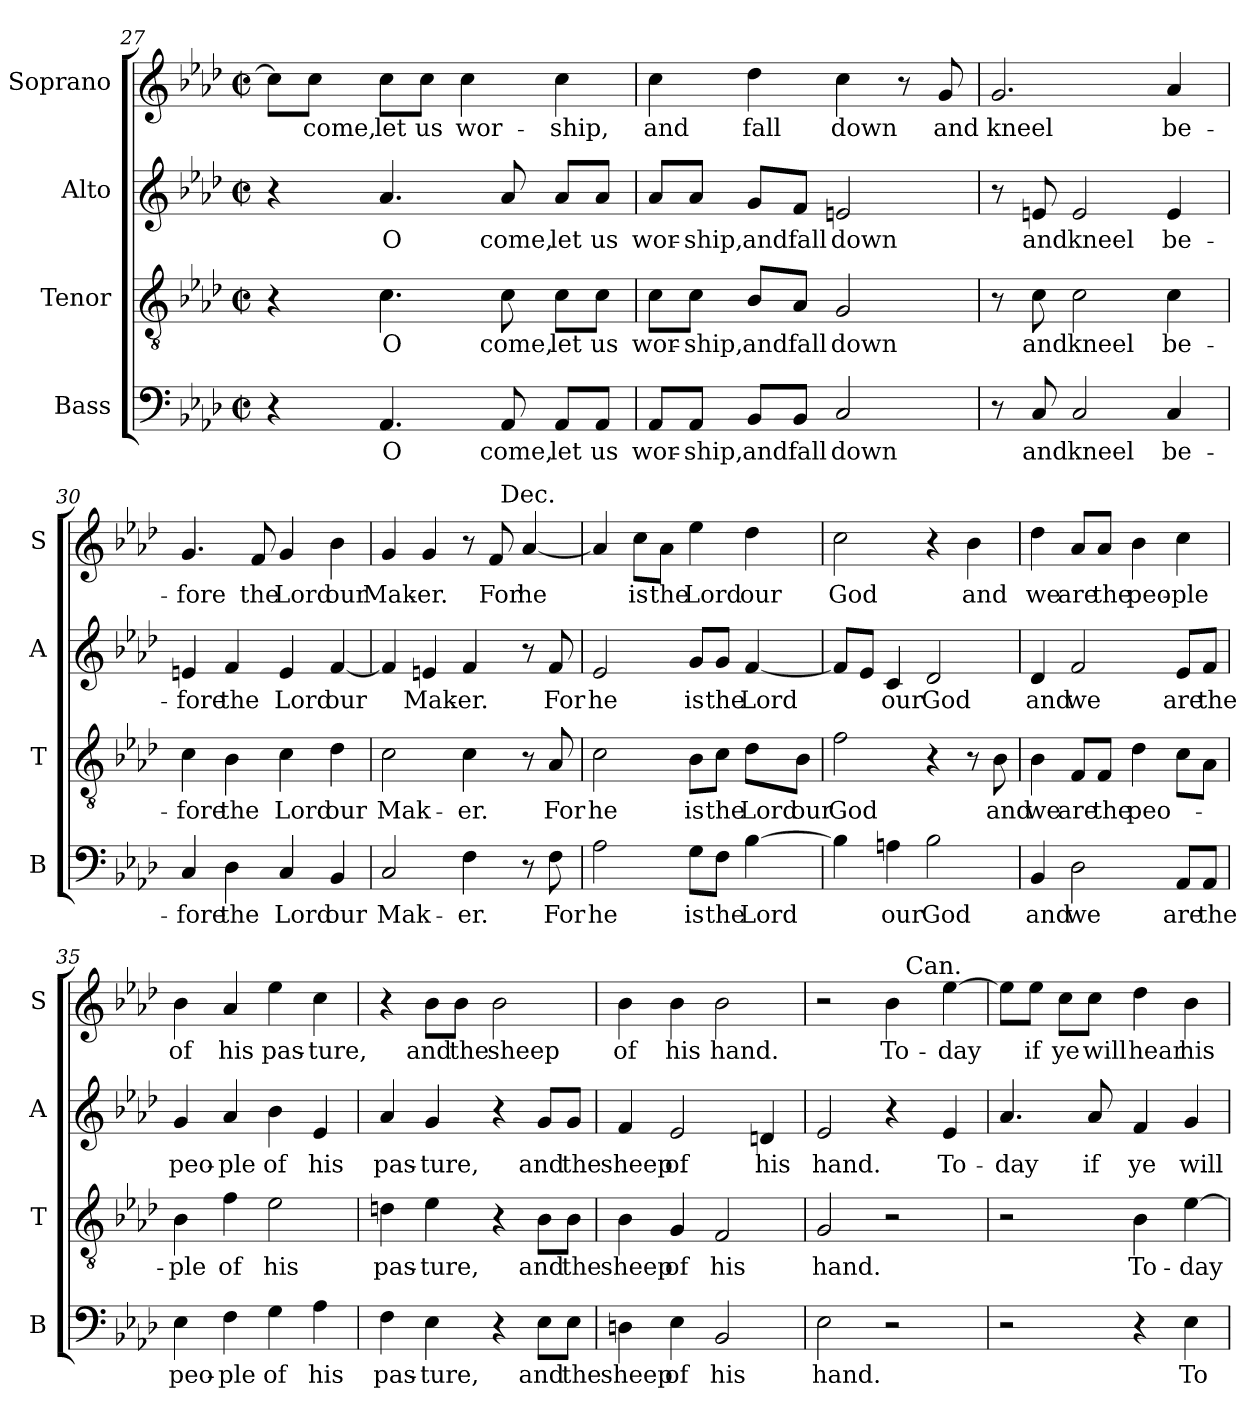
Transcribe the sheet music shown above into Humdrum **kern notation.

**kern	**text	**kern	**text	**kern	**text	**kern	**text
*part4	*part4	*part3	*part3	*part2	*part2	*part1	*part1
*staff4	*staff4	*staff3	*staff3	*staff2	*staff2	*staff1	*staff1
*I"Bass	*	*I"Tenor	*	*I"Alto	*	*I"Soprano	*
*I'B	*	*I'T	*	*I'A	*	*I'S	*
*clefF4	*	*clefGv2	*	*clefG2	*	*clefG2	*
*k[b-e-a-d-]	*	*k[b-e-a-d-]	*	*k[b-e-a-d-]	*	*k[b-e-a-d-]	*
*A-:	*	*A-:	*	*A-:	*	*A-:	*
*M2/2	*	*M2/2	*	*M2/2	*	*M2/2	*
*met(c|)	*	*met(c|)	*	*met(c|)	*	*met(c|)	*
=27	=27	=27	=27	=27	=27	=27	=27
4r	.	4r	.	4r	.	8cc\L]	.
!	!	!	!	!	!	!	!LO:LY:b
.	.	.	.	.	.	8cc\J	come,
!	!LO:LY:b	!	!LO:LY:b	!	!LO:LY:b	!	!LO:LY:b
4.AA-/	O	4.c\	O	4.a-/	O	8cc\L	let
!	!	!	!	!	!	!	!LO:LY:b
.	.	.	.	.	.	8cc\J	us
!	!	!	!	!	!	!	!LO:LY:b
.	.	.	.	.	.	4cc\	wor-
!	!LO:LY:b	!	!LO:LY:b	!	!LO:LY:b	!	!
8AA-/	come,	8c\	come,	8a-/	come,	.	.
!	!LO:LY:b	!	!LO:LY:b	!	!LO:LY:b	!	!LO:LY:b
8AA-/L	let	8c\L	let	8a-/L	let	4cc\	-ship,
!	!LO:LY:b	!	!LO:LY:b	!	!LO:LY:b	!	!
8AA-/J	us	8c\J	us	8a-/J	us	.	.
!!LO:LB:g=z
=28	=28	=28	=28	=28	=28	=28	=28
!	!LO:LY:b	!	!LO:LY:b	!	!LO:LY:b	!	!LO:LY:b
8AA-/L	wor-	8c\L	wor-	8a-/L	wor-	4cc\	and
!	!LO:LY:b	!	!LO:LY:b	!	!LO:LY:b	!	!
8AA-/J	-ship,	8c\J	-ship,	8a-/J	-ship,	.	.
!	!LO:LY:b	!	!LO:LY:b	!	!LO:LY:b	!	!LO:LY:b
8BB-/L	and	8B-/L	and	8g/L	and	4dd-\	fall
!	!LO:LY:b	!	!LO:LY:b	!	!LO:LY:b	!	!
8BB-/J	fall	8A-/J	fall	8f/J	fall	.	.
!	!LO:LY:b	!	!LO:LY:b	!	!LO:LY:b	!	!LO:LY:b
2C/	down	2G/	down	2en/	down	4cc\	down
.	.	.	.	.	.	8r	.
!	!	!	!	!	!	!	!LO:LY:b
.	.	.	.	.	.	8g/	and
=29	=29	=29	=29	=29	=29	=29	=29
!	!	!	!	!	!	!	!LO:LY:b
8r	.	8r	.	8r	.	2.g/	kneel
!	!LO:LY:b	!	!LO:LY:b	!	!LO:LY:b	!	!
8C/	and	8c\	and	8en/	and	.	.
!	!LO:LY:b	!	!LO:LY:b	!	!LO:LY:b	!	!
2C/	kneel	2c\	kneel	2e/	kneel	.	.
!	!LO:LY:b	!	!LO:LY:b	!	!LO:LY:b	!	!LO:LY:b
4C/	be-	4c\	be-	4e/	be-	4a-/	be-
=30	=30	=30	=30	=30	=30	=30	=30
!	!LO:LY:b	!	!LO:LY:b	!	!LO:LY:b	!	!LO:LY:b
4C/	-fore	4c\	-fore	4en/	-fore	4.g/	-fore
!	!LO:LY:b	!	!LO:LY:b	!	!LO:LY:b	!	!
4D-\	the	4B-\	the	4f/	the	.	.
!	!	!	!	!	!	!	!LO:LY:b
.	.	.	.	.	.	8f/	the
!	!LO:LY:b	!	!LO:LY:b	!	!LO:LY:b	!	!LO:LY:b
4C/	Lord	4c\	Lord	4e/	Lord	4g/	Lord
!	!LO:LY:b	!	!LO:LY:b	!	!LO:LY:b	!	!LO:LY:b
4BB-/	our	4d-\	our	[4f/	our	4b-\	our
=31	=31	=31	=31	=31	=31	=31	=31
!	!LO:LY:b	!	!LO:LY:b	!	!	!	!LO:LY:b
*	*	*	*	*	*	*^	*
2C/	Mak-	2c\	Mak-	4f/]	.	4g/	2ryy	Mak-
!	!	!	!	!	!LO:LY:b	!	!	!LO:LY:b
.	.	.	.	4en/	Mak-	4g/	.	-er.
!	!LO:LY:b	!	!LO:LY:b	!	!LO:LY:b	!	!	!
4F\	-er.	4c\	-er.	4f/	-er.	8r	8ryy	.
!	!	!	!	!	!	!	!	!LO:LY:b
.	.	.	.	.	.	8f/	32ryy	For
!	!	!	!	!	!	!	!LO:TX:a:t=Dec.	!
.	.	.	.	.	.	.	4ryy	.
!	!	!	!	!	!	!	!	!LO:LY:b
8r	.	8r	.	8r	.	[4a-/	.	he
!	!LO:LY:b	!	!LO:LY:b	!	!LO:LY:b	!	!	!
8F\	For	8A-/	For	8f/	For	.	.	.
.	.	.	.	.	.	.	16.ryy	.
!!LO:LB:g=z
=32	=32	=32	=32	=32	=32	=32	=32	=32
!	!LO:LY:b	!	!LO:LY:b	!	!LO:LY:b	!	!	!
*	*	*	*	*	*	*v	*v	*
2A-\	he	2c\	he	2e-i/	he	4a-/]	.
!	!	!	!	!	!	!	!LO:LY:b
.	.	.	.	.	.	8cc\L	is
!	!	!	!	!	!	!	!LO:LY:b
.	.	.	.	.	.	8a-\J	the
!	!LO:LY:b	!	!LO:LY:b	!	!LO:LY:b	!	!LO:LY:b
8G\L	is	8B-\L	is	8g/L	is	4ee-\	Lord
!	!LO:LY:b	!	!LO:LY:b	!	!LO:LY:b	!	!
8F\J	the	8c\J	the	8g/J	the	.	.
!	!LO:LY:b	!	!LO:LY:b	!	!LO:LY:b	!	!LO:LY:b
[4B-\	Lord	8d-\L	Lord	[4f/	Lord	4dd-\	our
!	!	!	!LO:LY:b	!	!	!	!
.	.	8B-\J	our	.	.	.	.
=33	=33	=33	=33	=33	=33	=33	=33
!	!	!	!LO:LY:b	!	!	!	!LO:LY:b
4B-\]	.	2f\	God	8f/L]	.	2cc\	God
.	.	.	.	8e-/J	.	.	.
!	!LO:LY:b	!	!	!	!LO:LY:b	!	!
4An\	our	.	.	4c/	our	.	.
!	!LO:LY:b	!	!	!	!LO:LY:b	!	!
2B-\	God	4r	.	2d-/	God	4r	.
!	!	!	!	!	!	!	!LO:LY:b
.	.	8r	.	.	.	4b-\	and
!	!	!	!LO:LY:b	!	!	!	!
.	.	8B-\	and	.	.	.	.
=34	=34	=34	=34	=34	=34	=34	=34
!	!LO:LY:b	!	!LO:LY:b	!	!LO:LY:b	!	!LO:LY:b
4BB-/	and	4B-\	we	4d-/	and	4dd-\	we
!	!LO:LY:b	!	!LO:LY:b	!	!LO:LY:b	!	!LO:LY:b
2D-\	we	8F/L	are	2f/	we	8a-/L	are
!	!	!	!LO:LY:b	!	!	!	!LO:LY:b
.	.	8F/J	the	.	.	8a-/J	the
!	!	!	!LO:LY:b	!	!	!	!LO:LY:b
.	.	4d-\	peo-	.	.	4b-\	peo-
!	!LO:LY:b	!	!	!	!LO:LY:b	!	!LO:LY:b
8AA-/L	are	8c\L	.	8e-/L	are	4cc\	-ple
!	!LO:LY:b	!	!	!	!LO:LY:b	!	!
8AA-/J	the	8A-\J	.	8f/J	the	.	.
=35	=35	=35	=35	=35	=35	=35	=35
!	!LO:LY:b	!	!LO:LY:b	!	!LO:LY:b	!	!LO:LY:b
4E-\	peo-	4B-\	-ple	4g/	peo-	4b-\	of
!	!LO:LY:b	!	!LO:LY:b	!	!LO:LY:b	!	!LO:LY:b
4F\	-ple	4f\	of	4a-/	-ple	4a-/	his
!	!LO:LY:b	!	!LO:LY:b	!	!LO:LY:b	!	!LO:LY:b
4G\	of	2e-\	his	4b-\	of	4ee-\	pas-
!	!LO:LY:b	!	!	!	!LO:LY:b	!	!LO:LY:b
4A-\	his	.	.	4e-/	his	4cc\	-ture,
!!LO:PB:g=z
=36	=36	=36	=36	=36	=36	=36	=36
!	!LO:LY:b	!	!LO:LY:b	!	!LO:LY:b	!	!
4F\	pas-	4dn\	pas-	4a-/	pas-	4r	.
!	!LO:LY:b	!	!LO:LY:b	!	!LO:LY:b	!	!LO:LY:b
4E-\	-ture,	4e-\	-ture,	4g/	-ture,	8b-\L	and
!	!	!	!	!	!	!	!LO:LY:b
.	.	.	.	.	.	8b-\J	the
!	!	!	!	!	!	!	!LO:LY:b
4r	.	4r	.	4r	.	2b-\	sheep
!	!LO:LY:b	!	!LO:LY:b	!	!LO:LY:b	!	!
8E-\L	and	8B-\L	and	8g/L	and	.	.
!	!LO:LY:b	!	!LO:LY:b	!	!LO:LY:b	!	!
8E-\J	the	8B-\J	the	8g/J	the	.	.
=37	=37	=37	=37	=37	=37	=37	=37
!	!LO:LY:b	!	!LO:LY:b	!	!LO:LY:b	!	!LO:LY:b
4Dn\	sheep	4B-\	sheep	4f/	sheep	4b-\	of
!	!LO:LY:b	!	!LO:LY:b	!	!LO:LY:b	!	!LO:LY:b
4E-\	of	4G/	of	2e-/	of	4b-\	his
!	!LO:LY:b	!	!LO:LY:b	!	!	!	!LO:LY:b
2BB-/	his	2F/	his	.	.	2b-\	hand.
!	!	!	!	!	!LO:LY:b	!	!
.	.	.	.	4dn/	his	.	.
=38	=38	=38	=38	=38	=38	=38	=38
!	!LO:LY:b	!	!LO:LY:b	!	!LO:LY:b	!	!
*	*	*	*	*	*	*^	*
2E-\	hand.	2G/	hand.	2e-/	hand.	2r	2ryy	.
!	!	!	!	!	!	!	!	!LO:LY:b
2r	.	2r	.	4r	.	4b-\	16ryy	To-
!	!	!	!	!	!	!	!LO:TX:a:t=Can.	!
.	.	.	.	.	.	.	4..ryy	.
!	!	!	!	!	!LO:LY:b	!	!	!LO:LY:b
.	.	.	.	4e-/	To-	[4ee-\	.	-day
=39	=39	=39	=39	=39	=39	=39	=39	=39
!	!	!	!	!	!LO:LY:b	!	!	!
*	*	*	*	*	*	*v	*v	*
2r	.	2r	.	4.a-/	-day	8ee-\L]	.
!	!	!	!	!	!	!	!LO:LY:b
.	.	.	.	.	.	8ee-\J	if
!	!	!	!	!	!	!	!LO:LY:b
.	.	.	.	.	.	8cc\L	ye
!	!	!	!	!	!LO:LY:b	!	!LO:LY:b
.	.	.	.	8a-/	if	8cc\J	will
!	!	!	!LO:LY:b	!	!LO:LY:b	!	!LO:LY:b
4r	.	4B-\	To-	4f/	ye	4dd-\	hear
!	!LO:LY:b	!	!LO:LY:b	!	!LO:LY:b	!	!LO:LY:b
4E-\	To-	[4e-\	-day	4g/	will	4b-\	his
=	=	=	=	=	=	=	=
*-	*-	*-	*-	*-	*-	*-	*-
